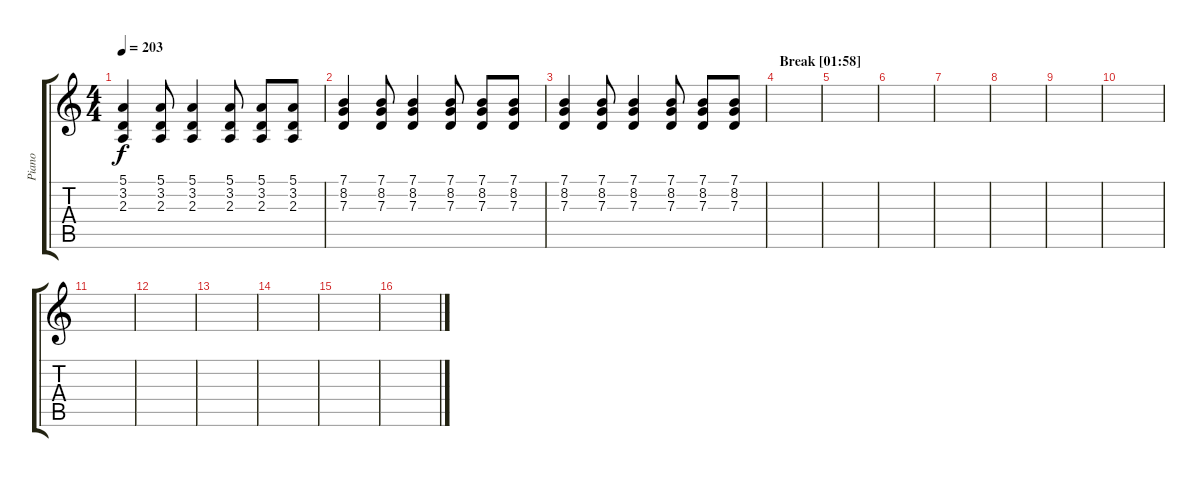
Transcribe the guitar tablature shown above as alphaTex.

\track ("Piano" "Piano") {instrument brightacousticpiano}
\staff {score tabs}
\tuning (E4 B3 G3 D3 A2 E2) {hide}
\ts (4 4)
\tempo 203
\clef g2
\ks c
(5.1 3.2 2.3).4{dy f} (5.1 3.2 2.3).8 (5.1 3.2 2.3).4 (5.1 3.2 2.3).8 (5.1 3.2 2.3).8 (5.1 3.2 2.3).8 |
\section ("" "")
(7.1 8.2 7.3).4 (7.1 8.2 7.3).8 (7.1 8.2 7.3).4 (7.1 8.2 7.3).8 (7.1 8.2 7.3).8 (7.1 8.2 7.3).8 |
(7.1 8.2 7.3).4 (7.1 8.2 7.3).8 (7.1 8.2 7.3).4 (7.1 8.2 7.3).8 (7.1 8.2 7.3).8 (7.1 8.2 7.3).8 |
\section ("" "Break [01:58]")
|
|
|
|
|
|
|
|
\section ("" "")
|
|
|
|
\section ("" "")
